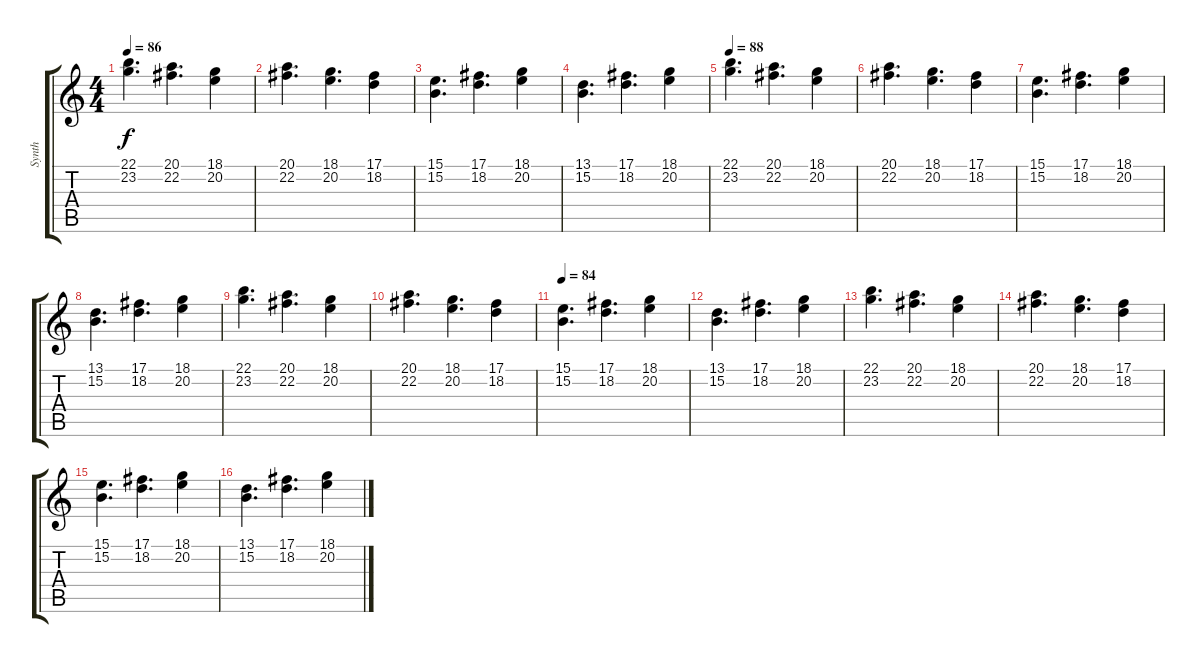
\track ("Synth" "Synth") {instrument pad3polysynth}
\staff {score tabs}
\tuning (Db4 Ab3 E3 B2 Gb2 B1) {hide}
\ts (4 4)
\tempo 86
\clef g2
\ks c
(22.1 23.2).4{d dy f volume 8} (20.1 22.2).4{d} (18.1 20.2).4 |
(20.1 22.2).4{d} (18.1 20.2).4{d} (17.1 18.2).4 |
(15.1 15.2).4{d} (17.1 18.2).4{d} (18.1 20.2).4 |
(13.1 15.2).4{d} (17.1 18.2).4{d} (18.1 20.2).4 |
\tempo 88
(22.1 23.2).4{d volume 10} (20.1 22.2).4{d} (18.1 20.2).4 |
(20.1 22.2).4{d} (18.1 20.2).4{d} (17.1 18.2).4 |
(15.1 15.2).4{d} (17.1 18.2).4{d} (18.1 20.2).4 |
(13.1 15.2).4{d} (17.1 18.2).4{d} (18.1 20.2).4 |
(22.1 23.2).4{d volume 12} (20.1 22.2).4{d} (18.1 20.2).4 |
(20.1 22.2).4{d} (18.1 20.2).4{d} (17.1 18.2).4 |
\tempo 84
(15.1 15.2).4{d} (17.1 18.2).4{d} (18.1 20.2).4 |
(13.1 15.2).4{d} (17.1 18.2).4{d} (18.1 20.2).4 |
(22.1 23.2).4{d volume 14} (20.1 22.2).4{d} (18.1 20.2).4 |
(20.1 22.2).4{d} (18.1 20.2).4{d} (17.1 18.2).4 |
(15.1 15.2).4{d} (17.1 18.2).4{d} (18.1 20.2).4 |
(13.1 15.2).4{d} (17.1 18.2).4{d} (18.1 20.2).4
